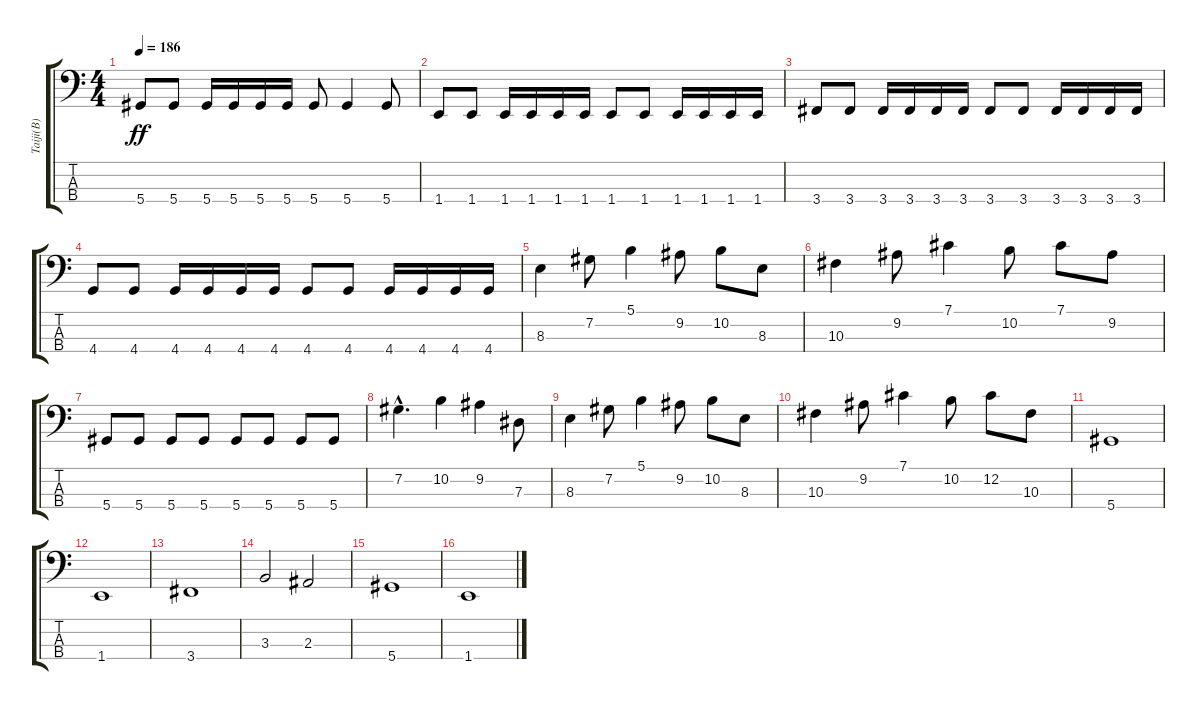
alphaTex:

\track ("Taiji(B)" "Taiji(B)") {instrument electricbasspick}
\staff {score tabs}
\tuning (Gb2 Db2 Ab1 Eb1) {hide}
\ts (4 4)
\tempo 186
\clef f4
\ks c
5.4.8{dy ff} 5.4.8 5.4.16 5.4.16 5.4.16 5.4.16 5.4.8 5.4.4 5.4.8 |
1.4.8 1.4.8 1.4.16 1.4.16 1.4.16 1.4.16 1.4.8 1.4.8 1.4.16 1.4.16 1.4.16 1.4.16 |
3.4.8 3.4.8 3.4.16 3.4.16 3.4.16 3.4.16 3.4.8 3.4.8 3.4.16 3.4.16 3.4.16 3.4.16 |
4.4.8 4.4.8 4.4.16 4.4.16 4.4.16 4.4.16 4.4.8 4.4.8 4.4.16 4.4.16 4.4.16 4.4.16 |
8.3.4 7.2.8 5.1.4 9.2.8 10.2.8 8.3.8 |
10.3.4 9.2.8 7.1.4 10.2.8 7.1.8 9.2.8 |
5.4.8 5.4.8 5.4.8 5.4.8 5.4.8 5.4.8 5.4.8 5.4.8 |
7.2{hac}.4{d} 10.2.4 9.2.4 7.3.8 |
8.3.4 7.2.8 5.1.4 9.2.8 10.2.8 8.3.8 |
10.3.4 9.2.8 7.1.4 10.2.8 12.2.8 10.3.8 |
5.4.1 |
1.4.1 |
3.4.1 |
3.3.2 2.3.2 |
5.4.1 |
1.4.1
